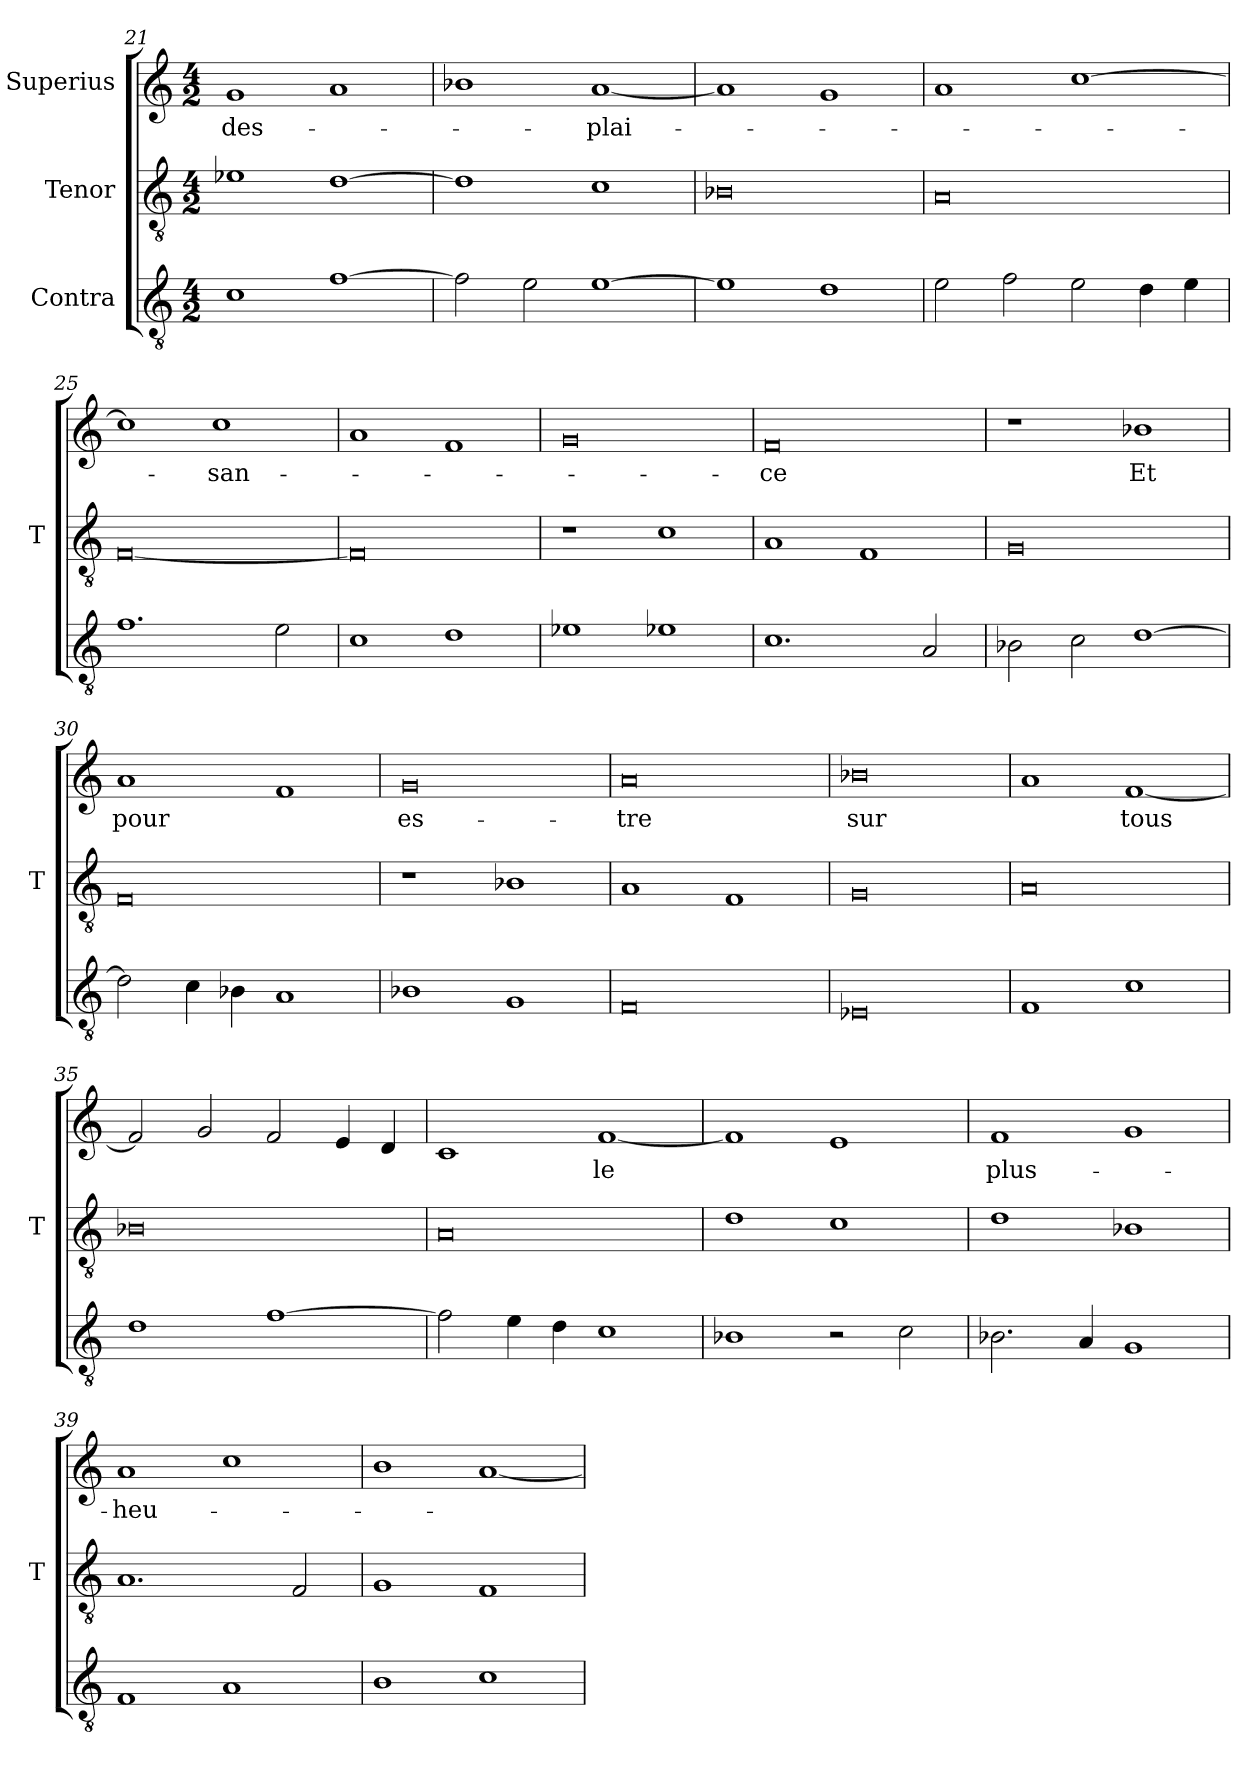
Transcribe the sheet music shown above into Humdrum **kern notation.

**kern	**kern	**kern	**text
*part3	*part2	*part1	*part1
*staff3	*staff2	*staff1	*staff1
*I"Contra	*I"Tenor	*I"Superius	*
*	*I'T	*	*
*clefGv2	*clefGv2	*clefG2	*
*M4/2	*M4/2	*M4/2	*
=21	=21	=21	=21
1c	1e-X	1g	des-
[1f	[1d	1a	.
=22	=22	=22	=22
2f]	1d]	1b-X	.
2e	.	.	.
[1e	1c	[1a	-plai-
=23	=23	=23	=23
1e]	0B-X	1a]	.
1d	.	1g	.
=24	=24	=24	=24
2e	0A	1a	.
2f	.	.	.
2e	.	[1cc	.
4d	.	.	.
4e	.	.	.
=25	=25	=25	=25
1.f	[0F	1cc]	.
.	.	1cc	-san-
2e	.	.	.
=26	=26	=26	=26
1c	0F]	1a	.
1d	.	1f	.
=27	=27	=27	=27
1e-X	1r	0g	.
1e-X	1c	.	.
=28	=28	=28	=28
1.c	1A	0f	-ce
.	1F	.	.
2A	.	.	.
=29	=29	=29	=29
2B-X	0G	1r	.
2c	.	.	.
[1d	.	1b-X	-Et
=30	=30	=30	=30
2d]	0F	1a	-pour
4c	.	.	.
4B-X	.	.	.
1A	.	1f	.
=31	=31	=31	=31
1B-X	1r	0g	es-
1G	1B-X	.	.
=32	=32	=32	=32
0F	1A	0a	-tre
.	1F	.	.
=33	=33	=33	=33
0E-X	0G	0b-X	-sur
=34	=34	=34	=34
1F	0A	1a	.
1c	.	[1f	-tous
=35	=35	=35	=35
1d	0B-X	2f]	.
.	.	2g	.
[1f	.	2f	.
.	.	4e	.
.	.	4d	.
=36	=36	=36	=36
2f]	0A	1c	.
4e	.	.	.
4d	.	.	.
1c	.	[1f	-le
=37	=37	=37	=37
1B-X	1d	1f]	.
2r	1c	1e	.
2c	.	.	.
=38	=38	=38	=38
2.B-X	1d	1f	plus-
4A	.	.	.
1G	1B-X	1g	.
=39	=39	=39	=39
1F	1.A	1a	-heu-
1A	.	1cc	.
.	2F	.	.
=40	=40	=40	=40
1B	1G	1b	.
1c	1F	[1a	.
=	=	=	=
*-	*-	*-	*-
